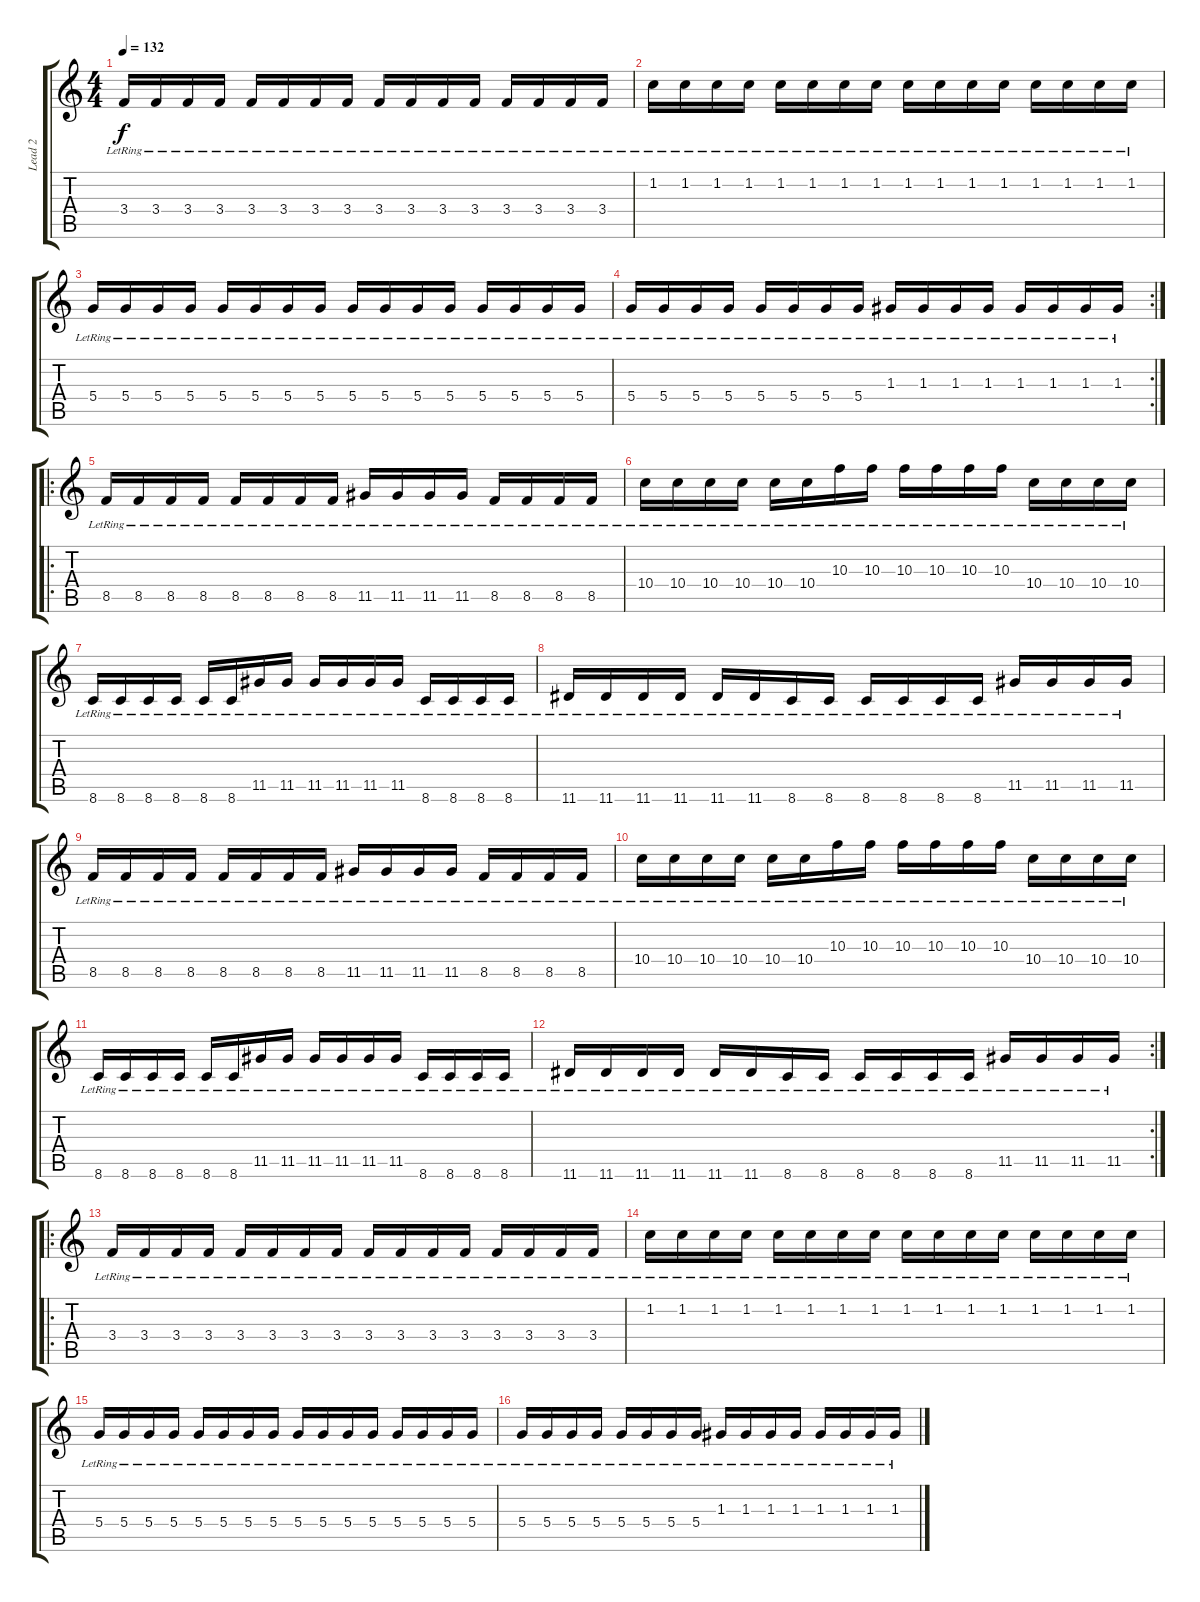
\track ("Lead 2" "Lead 2") {instrument overdrivenguitar}
\staff {score tabs}
\tuning (E4 B3 G3 D3 A2 E2) {hide}
\ts (4 4)
\tempo 132
\clef g2
\ks c
3.4{lr}.16{dy f} 3.4{lr}.16 3.4{lr}.16 3.4{lr}.16 3.4{lr}.16 3.4{lr}.16 3.4{lr}.16 3.4{lr}.16 3.4{lr}.16 3.4{lr}.16 3.4{lr}.16 3.4{lr}.16 3.4{lr}.16 3.4{lr}.16 3.4{lr}.16 3.4{lr}.16 |
1.2{lr}.16 1.2{lr}.16 1.2{lr}.16 1.2{lr}.16 1.2{lr}.16 1.2{lr}.16 1.2{lr}.16 1.2{lr}.16 1.2{lr}.16 1.2{lr}.16 1.2{lr}.16 1.2{lr}.16 1.2{lr}.16 1.2{lr}.16 1.2{lr}.16 1.2{lr}.16 |
5.4{lr}.16 5.4{lr}.16 5.4{lr}.16 5.4{lr}.16 5.4{lr}.16 5.4{lr}.16 5.4{lr}.16 5.4{lr}.16 5.4{lr}.16 5.4{lr}.16 5.4{lr}.16 5.4{lr}.16 5.4{lr}.16 5.4{lr}.16 5.4{lr}.16 5.4{lr}.16 |
\rc 2
5.4{lr}.16 5.4{lr}.16 5.4{lr}.16 5.4{lr}.16 5.4{lr}.16 5.4{lr}.16 5.4{lr}.16 5.4{lr}.16 1.3{lr}.16 1.3{lr}.16 1.3{lr}.16 1.3{lr}.16 1.3{lr}.16 1.3{lr}.16 1.3{lr}.16 1.3{lr}.16 |
\ro
8.5{lr}.16 8.5{lr}.16 8.5{lr}.16 8.5{lr}.16 8.5{lr}.16 8.5{lr}.16 8.5{lr}.16 8.5{lr}.16 11.5{lr}.16 11.5{lr}.16 11.5{lr}.16 11.5{lr}.16 8.5{lr}.16 8.5{lr}.16 8.5{lr}.16 8.5{lr}.16 |
10.4{lr}.16 10.4{lr}.16 10.4{lr}.16 10.4{lr}.16 10.4{lr}.16 10.4{lr}.16 10.3{lr}.16 10.3{lr}.16 10.3{lr}.16 10.3{lr}.16 10.3{lr}.16 10.3{lr}.16 10.4{lr}.16 10.4{lr}.16 10.4{lr}.16 10.4{lr}.16 |
8.6{lr}.16 8.6{lr}.16 8.6{lr}.16 8.6{lr}.16 8.6{lr}.16 8.6{lr}.16 11.5{lr}.16 11.5{lr}.16 11.5{lr}.16 11.5{lr}.16 11.5{lr}.16 11.5{lr}.16 8.6{lr}.16 8.6{lr}.16 8.6{lr}.16 8.6{lr}.16 |
11.6{lr}.16 11.6{lr}.16 11.6{lr}.16 11.6{lr}.16 11.6{lr}.16 11.6{lr}.16 8.6{lr}.16 8.6{lr}.16 8.6{lr}.16 8.6{lr}.16 8.6{lr}.16 8.6{lr}.16 11.5{lr}.16 11.5{lr}.16 11.5{lr}.16 11.5{lr}.16 |
8.5{lr}.16 8.5{lr}.16 8.5{lr}.16 8.5{lr}.16 8.5{lr}.16 8.5{lr}.16 8.5{lr}.16 8.5{lr}.16 11.5{lr}.16 11.5{lr}.16 11.5{lr}.16 11.5{lr}.16 8.5{lr}.16 8.5{lr}.16 8.5{lr}.16 8.5{lr}.16 |
10.4{lr}.16 10.4{lr}.16 10.4{lr}.16 10.4{lr}.16 10.4{lr}.16 10.4{lr}.16 10.3{lr}.16 10.3{lr}.16 10.3{lr}.16 10.3{lr}.16 10.3{lr}.16 10.3{lr}.16 10.4{lr}.16 10.4{lr}.16 10.4{lr}.16 10.4{lr}.16 |
8.6{lr}.16 8.6{lr}.16 8.6{lr}.16 8.6{lr}.16 8.6{lr}.16 8.6{lr}.16 11.5{lr}.16 11.5{lr}.16 11.5{lr}.16 11.5{lr}.16 11.5{lr}.16 11.5{lr}.16 8.6{lr}.16 8.6{lr}.16 8.6{lr}.16 8.6{lr}.16 |
\rc 2
11.6{lr}.16 11.6{lr}.16 11.6{lr}.16 11.6{lr}.16 11.6{lr}.16 11.6{lr}.16 8.6{lr}.16 8.6{lr}.16 8.6{lr}.16 8.6{lr}.16 8.6{lr}.16 8.6{lr}.16 11.5{lr}.16 11.5{lr}.16 11.5{lr}.16 11.5{lr}.16 |
\ro
3.4{lr}.16 3.4{lr}.16 3.4{lr}.16 3.4{lr}.16 3.4{lr}.16 3.4{lr}.16 3.4{lr}.16 3.4{lr}.16 3.4{lr}.16 3.4{lr}.16 3.4{lr}.16 3.4{lr}.16 3.4{lr}.16 3.4{lr}.16 3.4{lr}.16 3.4{lr}.16 |
1.2{lr}.16 1.2{lr}.16 1.2{lr}.16 1.2{lr}.16 1.2{lr}.16 1.2{lr}.16 1.2{lr}.16 1.2{lr}.16 1.2{lr}.16 1.2{lr}.16 1.2{lr}.16 1.2{lr}.16 1.2{lr}.16 1.2{lr}.16 1.2{lr}.16 1.2{lr}.16 |
5.4{lr}.16 5.4{lr}.16 5.4{lr}.16 5.4{lr}.16 5.4{lr}.16 5.4{lr}.16 5.4{lr}.16 5.4{lr}.16 5.4{lr}.16 5.4{lr}.16 5.4{lr}.16 5.4{lr}.16 5.4{lr}.16 5.4{lr}.16 5.4{lr}.16 5.4{lr}.16 |
5.4{lr}.16 5.4{lr}.16 5.4{lr}.16 5.4{lr}.16 5.4{lr}.16 5.4{lr}.16 5.4{lr}.16 5.4{lr}.16 1.3{lr}.16 1.3{lr}.16 1.3{lr}.16 1.3{lr}.16 1.3{lr}.16 1.3{lr}.16 1.3{lr}.16 1.3{lr}.16
